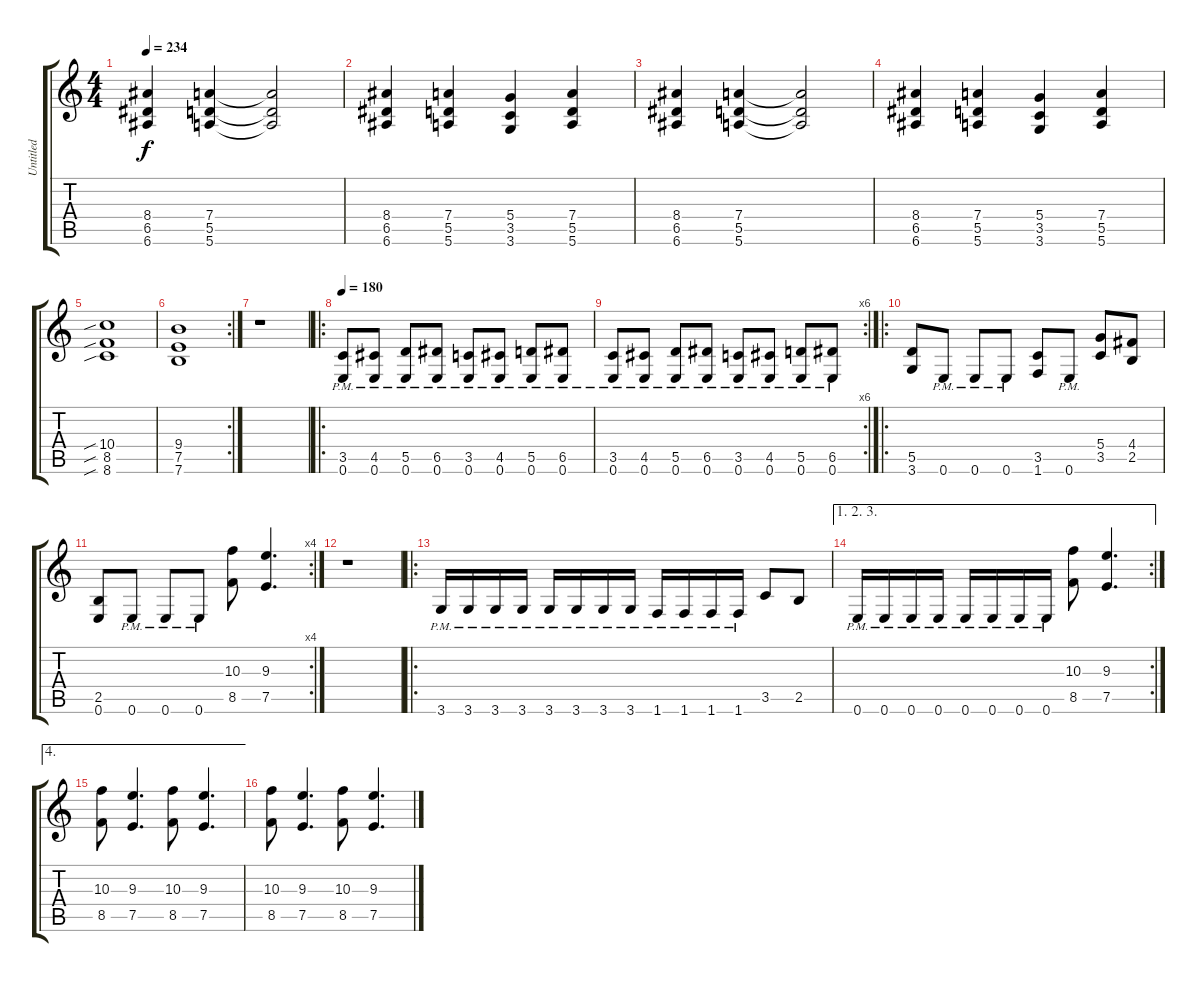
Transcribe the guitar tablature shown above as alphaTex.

\track ("Untitled" "Untitled") {instrument distortionguitar}
\staff {score tabs}
\tuning (E4 B3 G3 D3 A2 E2) {hide}
\ts (4 4)
\tempo 234
\clef g2
\ks c
(8.4 6.5 6.6).4{dy f} (7.4 5.5 5.6).4 (7.4{t} 5.5{t} 5.6{t}).2 |
(8.4 6.5 6.6).4 (7.4 5.5 5.6).4 (5.4 3.5 3.6).4 (7.4 5.5 5.6).4 |
(8.4 6.5 6.6).4 (7.4 5.5 5.6).4 (7.4{t} 5.5{t} 5.6{t}).2 |
(8.4 6.5 6.6).4 (7.4 5.5 5.6).4 (5.4 3.5 3.6).4 (7.4 5.5 5.6).4 |
(10.4{sib} 8.5{sib} 8.6{sib}).1 |
\rc 2
(9.4 7.5 7.6).1 |
r.1 |
\ro
\tempo 180
(3.5{pm} 0.6{pm}).8 (4.5{pm} 0.6{pm}).8 (5.5{pm} 0.6{pm}).8 (6.5{pm} 0.6{pm}).8 (3.5{pm} 0.6{pm}).8 (4.5{pm} 0.6{pm}).8 (5.5{pm} 0.6{pm}).8 (6.5{pm} 0.6{pm}).8 |
\rc 6
(3.5{pm} 0.6{pm}).8 (4.5{pm} 0.6{pm}).8 (5.5{pm} 0.6{pm}).8 (6.5{pm} 0.6{pm}).8 (3.5{pm} 0.6{pm}).8 (4.5{pm} 0.6{pm}).8 (5.5{pm} 0.6{pm}).8 (6.5{pm} 0.6{pm}).8 |
\ro
(5.5 3.6).8 0.6{pm}.8 0.6{pm}.8 0.6{pm}.8 (3.5 1.6).8 0.6{pm}.8 (5.4 3.5).8 (4.4 2.5).8 |
\rc 4
(2.5 0.6).8 0.6{pm}.8 0.6{pm}.8 0.6{pm}.8 (10.3 8.5).8 (9.3 7.5).4{d} |
r.1 |
\ro
3.6{pm}.16 3.6{pm}.16 3.6{pm}.16 3.6{pm}.16 3.6{pm}.16 3.6{pm}.16 3.6{pm}.16 3.6{pm}.16 1.6{pm}.16 1.6{pm}.16 1.6{pm}.16 1.6{pm}.16 3.5.8 2.5.8 |
\ae (1 2 3)
\rc 2
0.6{pm}.16 0.6{pm}.16 0.6{pm}.16 0.6{pm}.16 0.6{pm}.16 0.6{pm}.16 0.6{pm}.16 0.6{pm}.16 (10.3 8.5).8 (9.3 7.5).4{d} |
\ae 4
(10.3 8.5).8 (9.3 7.5).4{d} (10.3 8.5).8 (9.3 7.5).4{d} |
(10.3 8.5).8 (9.3 7.5).4{d} (10.3 8.5).8 (9.3 7.5).4{d}
